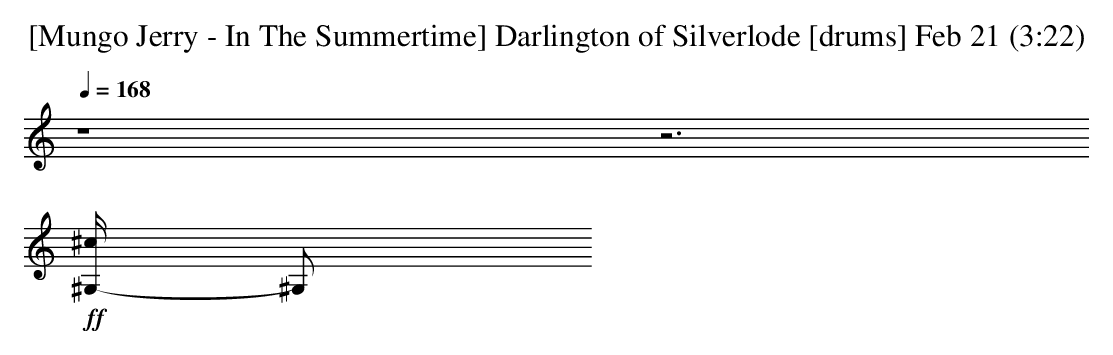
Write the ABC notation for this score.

X:1
T: [Mungo Jerry - In The Summertime] Darlington of Silverlode [drums] Feb 21 (3:22)
L: 1/4
K: C
Q: 1/4=168
z4 z3
+ff+
[^c/4^G,/4-]
[^G,/2]

z/4
+f+ ^G,/4
z/4
[^C,/4^G,/4-]
^G,/4
z3/2
[^c/4^G,/4-]
^G,/2
z3/4
^G,/4
z/4
[^C,/4^G,/4-]
^G,/4
z/2
+ff+
[^c/4^G,/4-]
[^G,/2]

z/4
^G,/4
z/4
+f+ [^C,/4^G,/4-]
^G,/4
z3/2
+ff+ [^c/4^G,/4-]
^G,/4
z
^G,/4
z/4
[^C,/4^G,/4]
z3/4
+f+
+ff+ [^c/4^G,/4-]
+f+ [^G,/2]

z/4
^G,/4
z/4
[^C,/4^G,/4-]
^G,/4
z3/2
[^c/4^G,/4-]
^G,/2
z3/4
^G,/4
z/4
[^C,/4^G,/4-]
^G,/4
z/2

+ff+ [^c/4^G,/4-]
[^G,/2]
+f+
z/4
+ff+ ^G,/4
z/4
+f+ [^C,/4^G,/4-]
^G,/4
z3/2
+ff+ [^c/4^G,/4-]
^G,/4
z
^G,/4
z/4
[^C,/4^G,/4]
z3/4
+f+
+ff+ [^c/4^G,/4-]
+f+ [^G,/2]

z/4
^G,/4
z/4
[^C,/4^G,/4-]
^G,/4
z3/2
[^c/4^G,/4-]
^G,/2
z3/4
^G,/4
z/4
[^C,/4^G,/4-]
^G,/4
z/2

+ff+ [^c/4^G,/4-]
[^G,/2]
+f+
z/4
+ff+ ^G,/4
z/4
+f+ [^C,/4^G,/4-]
^G,/4
z3/2
+ff+ [^c/4^G,/4-]
^G,/4
z
^G,/4
z/4
[^C,/4^G,/4]
z3/4

[^c/4]

z3/4
+mf+ ^C,/4
z7/4
+f+ ^c/4
z7/4
+mf+ ^C,/4
z3/4
+ff+
[^c/4]

z3/4
+f+ ^C,/4
z7/4
^c/4
z7/4
^C,/4
z3/4

+ff+ [^c/4]
+f+
z3/4
+mf+ ^C,/4
z7/4
+f+ ^c/4
z7/4
+mf+ ^C,/4
z3/4
+f+
+ff+ [^c/4]
+f+
z3/4
^C,/4
z7/4
^c/4
z7/4
^C,/4
z3/4

+ff+ [^c/4]
+f+
z3/4
+mf+ ^C,/4
z7/4
+f+ ^c/4
z7/4
+mf+ ^C,/4
z3/4
+f+
+ff+ [^c/4]
+f+
z3/4
^C,/4
z7/4
^c/4
z7/4
^C,/4
z3/4
+ff+
[^c/4]

z3/4
+mf+ ^C,/4
z7/4
+f+ ^c/4
z7/4
+mf+ ^C,/4
z3/4
+ff+
[^c/4]

z3/4
+f+ ^C,/4
z7/4
^c/4
z7/4
^C,/4
z3/4

+ff+ [^c/4]
+f+
z3/4
+mf+ ^C,/4
z7/4
+f+ ^c/4
z7/4
+mf+ ^C,/4
z3/4
+f+
+ff+ [^c/4]
+f+
z3/4
^C,/4
z7/4
^c/4
z7/4
^C,/4
z3/4

+ff+ [^c/4]
+f+
z3/4
+mf+ ^C,/4
z7/4
+f+ ^c/4
z7/4
+mf+ ^C,/4
z3/4
+f+
+ff+ [^c/4]
+f+
z3/4
^C,/4
z7/4
^c/4
z7/4
^C,/4
z3/4
+ff+
[^c/4]

z3/4
+mf+ ^C,/4
z7/4
+f+ ^c/4
z7/4
+mf+ ^C,/4
z3/4
+ff+
[^c/4]

z3/4
+f+ ^C,/4
z7/4
^c/4
z7/4
^C,/4
z3/4

+ff+ [^c/4]
+f+
z3/4
+mf+ ^C,/4
z7/4
+f+ ^c/4
z7/4
+mf+ ^C,/4
z3/4
+f+
+ff+ [^c/4]
+f+
z3/4
^C,/4
z7/4
^c/4
z7/4
^C,/4
z3/4

+ff+ [^c/4]
+f+
z3/4
+mf+ ^C,/4
z7/4
+f+ ^c/4
z7/4
+mf+ ^C,/4
z3/4
+f+
+ff+ [^c/4]
+f+
z3/4
^C,/4
z7/4
^c/4
z7/4
^C,/4
z3/4
+ff+
[^c/4]

z3/4
+mf+ ^C,/4
z7/4
+f+ ^c/4
z7/4
+mf+ ^C,/4
z3/4
+ff+
[^c/4]

z3/4
+f+ ^C,/4
z7/4
^c/4
z7/4
^C,/4
z3/4

+ff+ [^c/4]
+f+
z3/4
+mf+ ^C,/4
z7/4
+f+ ^c/4
z7/4
+mf+ ^C,/4
z3/4
+f+
+ff+ [^c/4]
+f+
z3/4
^C,/4
z7/4
^c/4
z7/4
^C,/4
z3/4

+ff+ [^c/4]
+f+
z3/4
+mf+ ^C,/4
z7/4
+f+ ^c/4
z7/4
+mf+ ^C,/4
z3/4
+f+
+ff+ [^c/4]
+f+
z3/4
^C,/4
z7/4
^c/4
z7/4
^C,/4
z3/4
+ff+
[^c/4]

z3/4
+mf+ ^C,/4
z7/4
+f+ ^c/4
z7/4
+mf+ ^C,/4
z3/4
+ff+
[^c/4]

z3/4
+f+ ^C,/4
z7/4
^c/4
z7/4
^C,/4
z3/4

+ff+ [^c/4]
+f+
z3/4
+mf+ ^C,/4
z7/4
+f+ ^c/4
z7/4
+mf+ ^C,/4
z3/4
+f+
+ff+ [^c/4]
+f+
z3/4
^C,/4
z7/4
^c/4
z7/4
^C,/4
z3/4

+ff+ [^c/4]
+f+
z3/4
+mf+ ^C,/4
z7/4
+f+ ^c/4
z7/4
+mf+ ^C,/4
z3/4
+f+
+ff+ [^c/4]
+f+
z3/4
^C,/4
z7/4
^c/4
z7/4
^C,/4
z3/4
+ff+
[^c/4]

z3/4
+mf+ ^C,/4
z7/4
+f+ ^c/4
z7/4
+mf+ ^C,/4
z3/4
+ff+
[^c/4]

z3/4
+f+ ^C,/4
z7/4
^c/4
z7/4
^C,/4
z3/4

+ff+ [^c/4]
+f+
z3/4
+mf+ ^C,/4
z7/4
+f+ ^c/4
z7/4
+mf+ ^C,/4
z3/4
+f+
+ff+ [^c/4]
+f+
z3/4
^C,/4
z7/4
^c/4
z7/4
^C,/4
z3/4

+ff+ [^c/4]
+f+
z3/4
+mf+ ^C,/4
z7/4
+f+ ^c/4
z7/4
+mf+ ^C,/4
z3/4
+f+
+ff+ [^c/4]
+f+
z3/4
^C,/4
z7/4
^c/4
z7/4
^C,/4
z4 z4 z11/4
+ff+
[^c/4^G,/4-]
[^G,/2]

z/4
+f+ ^G,/4
z/4
[^C,/4^G,/4-]
^G,/4
z3/2
[^c/4^G,/4-]
^G,/2
z3/4
^G,/4
z/4
[^C,/4^G,/4-]
^G,/4
z/2
+ff+
[^c/4^G,/4-]
[^G,/2]

z/4
^G,/4
z/4
+f+ [^C,/4^G,/4-]
^G,/4
z3/2
+ff+ [^c/4^G,/4-]
^G,/4
z
^G,/4
z/4
[^C,/4^G,/4]
z3/4
+f+
+ff+ [^c/4^G,/4-]
+f+ [^G,/2]

z/4
^G,/4
z/4
[^C,/4^G,/4-]
^G,/4
z3/2
[^c/4^G,/4-]
^G,/2
z3/4
^G,/4
z/4
[^C,/4^G,/4-]
^G,/4
z/2

+ff+ [^c/4^G,/4-]
[^G,/2]
+f+
z/4
+ff+ ^G,/4
z/4
+f+ [^C,/4^G,/4-]
^G,/4
z3/2
+ff+ [^c/4^G,/4-]
^G,/4
z
^G,/4
z/4
[^C,/4^G,/4]
z3/4
+f+
+ff+ [^c/4^G,/4-]
+f+ [^G,/2]

z/4
^G,/4
z/4
[^C,/4^G,/4-]
^G,/4
z3/2
[^c/4^G,/4-]
^G,/2
z3/4
^G,/4
z/4
[^C,/4^G,/4-]
^G,/4
z/2

+ff+ [^c/4^G,/4-]
[^G,/2]
+f+
z/4
+ff+ ^G,/4
z/4
+f+ [^C,/4^G,/4-]
^G,/4
z3/2
+ff+ [^c/4^G,/4-]
^G,/4
z
^G,/4
z/4
[^C,/4^G,/4]
z3/4

[^c/4]

z3/4
+mf+ ^C,/4
z7/4
+f+ ^c/4
z7/4
+mf+ ^C,/4
z3/4
+ff+
[^c/4]

z3/4
+f+ ^C,/4
z7/4
^c/4
z7/4
^C,/4
z3/4

+ff+ [^c/4]
+f+
z3/4
+mf+ ^C,/4
z7/4
+f+ ^c/4
z7/4
+mf+ ^C,/4
z3/4
+f+
+ff+ [^c/4]
+f+
z3/4
^C,/4
z7/4
^c/4
z7/4
^C,/4
z3/4

+ff+ [^c/4]
+f+
z3/4
+mf+ ^C,/4
z7/4
+f+ ^c/4
z7/4
+mf+ ^C,/4
z3/4
+f+
+ff+ [^c/4]
+f+
z3/4
^C,/4
z7/4
^c/4
z7/4
^C,/4
z3/4
+ff+
[^c/4]

z3/4
+mf+ ^C,/4
z7/4
+f+ ^c/4
z7/4
+mf+ ^C,/4
z3/4
+ff+
[^c/4]

z3/4
+f+ ^C,/4
z7/4
^c/4
z7/4
^C,/4
z3/4

+ff+ [^c/4]
+f+
z3/4
+mf+ ^C,/4
z7/4
+f+ ^c/4
z7/4
+mf+ ^C,/4
z3/4
+f+
+ff+ [^c/4]
+f+
z3/4
^C,/4
z7/4
^c/4
z7/4
^C,/4
z3/4

+ff+ [^c/4]
+f+
z3/4
+mf+ ^C,/4
z7/4
+f+ ^c/4
z7/4
+mf+ ^C,/4
z3/4
+f+
+ff+ [^c/4]
+f+
z3/4
^C,/4
z7/4
^c/4
z7/4
^C,/4
z3/4
+ff+
[^c/4]

z3/4
+mf+ ^C,/4
z7/4
+f+ ^c/4
z7/4
+mf+ ^C,/4
z3/4
+ff+
[^c/4]

z3/4
+f+ ^C,/4
z7/4
^c/4
z7/4
^C,/4
z3/4

+ff+ [^c/4]
+f+
z3/4
+mf+ ^C,/4
z7/4
+f+ ^c/4
z7/4
+mf+ ^C,/4
z3/4
+f+
+ff+ [^c/4]
+f+
z3/4
^C,/4
z7/4
^c/4
z7/4
^C,/4
z3/4

+ff+ [^c/4]
+f+
z3/4
+mf+ ^C,/4
z7/4
+f+ ^c/4
z7/4
+mf+ ^C,/4
z3/4
+f+
+ff+ [^c/4]
+f+
z3/4
+mf+ ^C,/4
z7/4
+f+ ^c/4
z7/4
+mf+ ^C,/4
z3/4

[^c/4]

z3/4
+mp+ ^C,/4
z7/4
^c/4
z7/4
+p+ ^C,/4
z3/4

[^c/4]

z3/4
+pp+ ^C,/4
z7/4
^c/4
z7/4
+ppp+ ^C,/4
z3/4

[^c/4]
